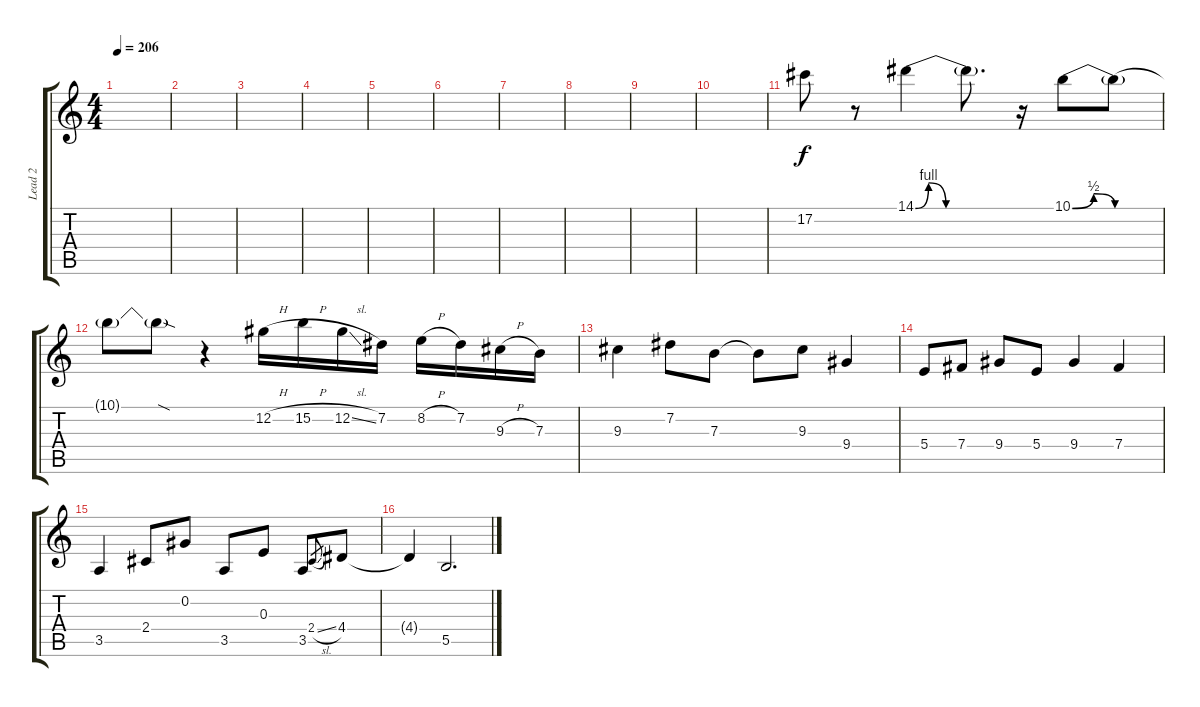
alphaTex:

\track ("Lead 2" "Lead 2") {instrument distortionguitar}
\staff {score tabs}
\tuning (Db4 Ab3 E3 B2 Gb2 Db2) {hide}
\ts (4 4)
\tempo 206
\clef g2
\ks c
|
|
|
|
|
|
|
|
|
|
17.2.8{volume 14 balance 16} r.8 14.1{be (custom 0 0 15 4 35 0 60 0)}.4 14.1{be (hold 0 0 60 0) t}.8{d} r.16 10.1{be (bendrelease 0 0 15 2 15 2 60 0)}.8 10.1{be (hold 0 0 60 0) t}.8 |
10.1{t}.8 10.1{sod t}.8 r.4 12.2{h}.16 15.2{h}.16 12.2{sl}.16 7.2.16 8.2{h}.16 7.2.16 9.3{h}.16 7.3.16 |
9.3.4 7.2.8 7.3.8 7.3{t}.8 9.3.8 9.4.4 |
5.4.8 7.4.8 9.4.8 5.4.8 9.4.4 7.4.4 |
3.5.4{instrument acousticguitarsteel} 2.4.8 0.2.8 3.5.8 0.3.8 3.5.8 2.4{sl}.8{gr} 4.4.8 |
4.4{t}.4 5.5.2{d}
